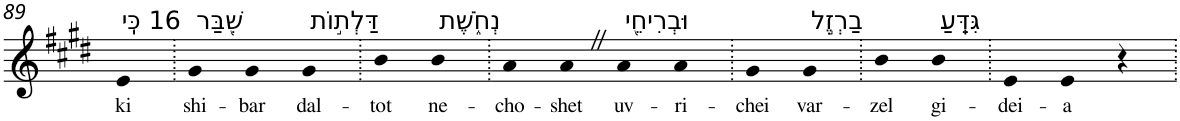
**kern	**text
*part1	*part1
*staff1	*staff1
*I"Piano	*
*I'Pno	*
!!LO:PB:g=z
*clefG2	*
*k[f#c#g#d#]	*
*E:	*
=89	=89
!LO:TX:a:t=16 כִּֽי	!
!	!LO:LY:b
4e	ki
=90.	=90.
!LO:TX:a:t=שִׁ֭בַּר	!
!	!LO:LY:b
4g#	shi-
!	!LO:LY:b
4g#	-bar
!LO:TX:a:t=דַּלְת֣וֹת	!
!	!LO:LY:b
4g#	dal-
=91.	=91.
!	!LO:LY:b
4b	-tot
!LO:TX:a:t=נְחֹ֑שֶׁת	!
!	!LO:LY:b
4b	ne-
=92.	=92.
!	!LO:LY:b
4a	-cho-
!	!LO:LY:b
4aZ	-shet
!LO:TX:a:t=וּבְרִיחֵ֖י	!
!	!LO:LY:b
4a	uv-
!	!LO:LY:b
4a	-ri-
=93.	=93.
!	!LO:LY:b
4g#	-chei
!LO:TX:a:t=בַרְזֶ֣ל	!
!	!LO:LY:b
4g#	var-
=94.	=94.
!	!LO:LY:b
4b	-zel
!LO:TX:a:t=גִּדֵּֽעַ	!
!	!LO:LY:b
4b	gi-
=95.	=95.
!	!LO:LY:b
4e	-dei-
!	!LO:LY:b
4e	-a
4r	.
=.	=.
*-	*-
